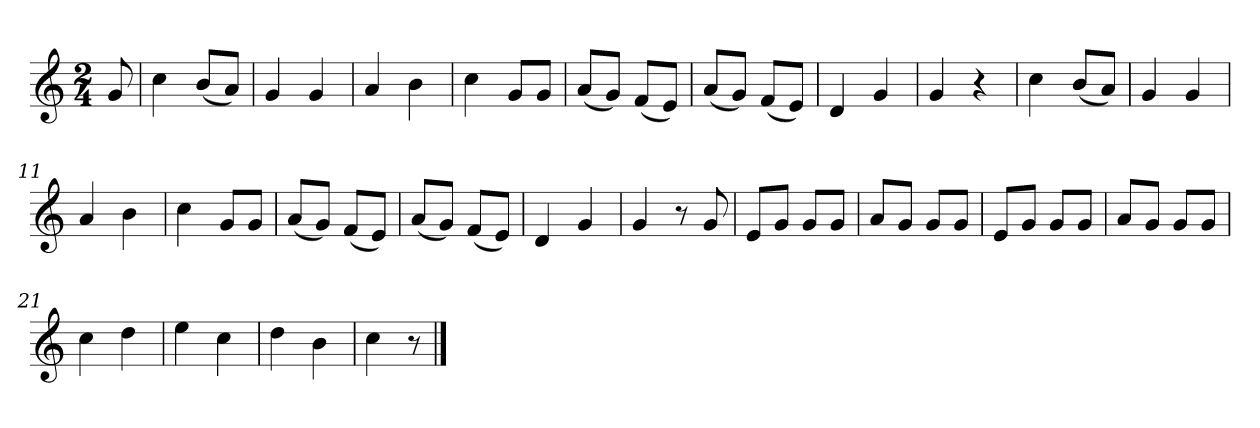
**kern
*part1
*staff1
*k[]
*M2/4
*MM120
=
8g
=1
4cc
(8bL
8aJ)
=2
4g
4g
=3
4a
4b
=4
4cc
8gL
8gJ
=5
(8aL
8gJ)
(8fL
8eJ)
=6
(8aL
8gJ)
(8fL
8eJ)
=7
4d
4g
=8
4g
4r
=9
4cc
(8bL
8aJ)
=10
4g
4g
=11
4a
4b
=12
4cc
8gL
8gJ
=13
(8aL
8gJ)
(8fL
8eJ)
=14
(8aL
8gJ)
(8fL
8eJ)
=15
4d
4g
=16
4g
8r
8g
=17
8eL
8gJ
8gL
8gJ
=18
8aL
8gJ
8gL
8gJ
=19
8eL
8gJ
8gL
8gJ
=20
8aL
8gJ
8gL
8gJ
=21
4cc
4dd
=22
4ee
4cc
=23
4dd
4b
=24
4cc
8r
==
*-
